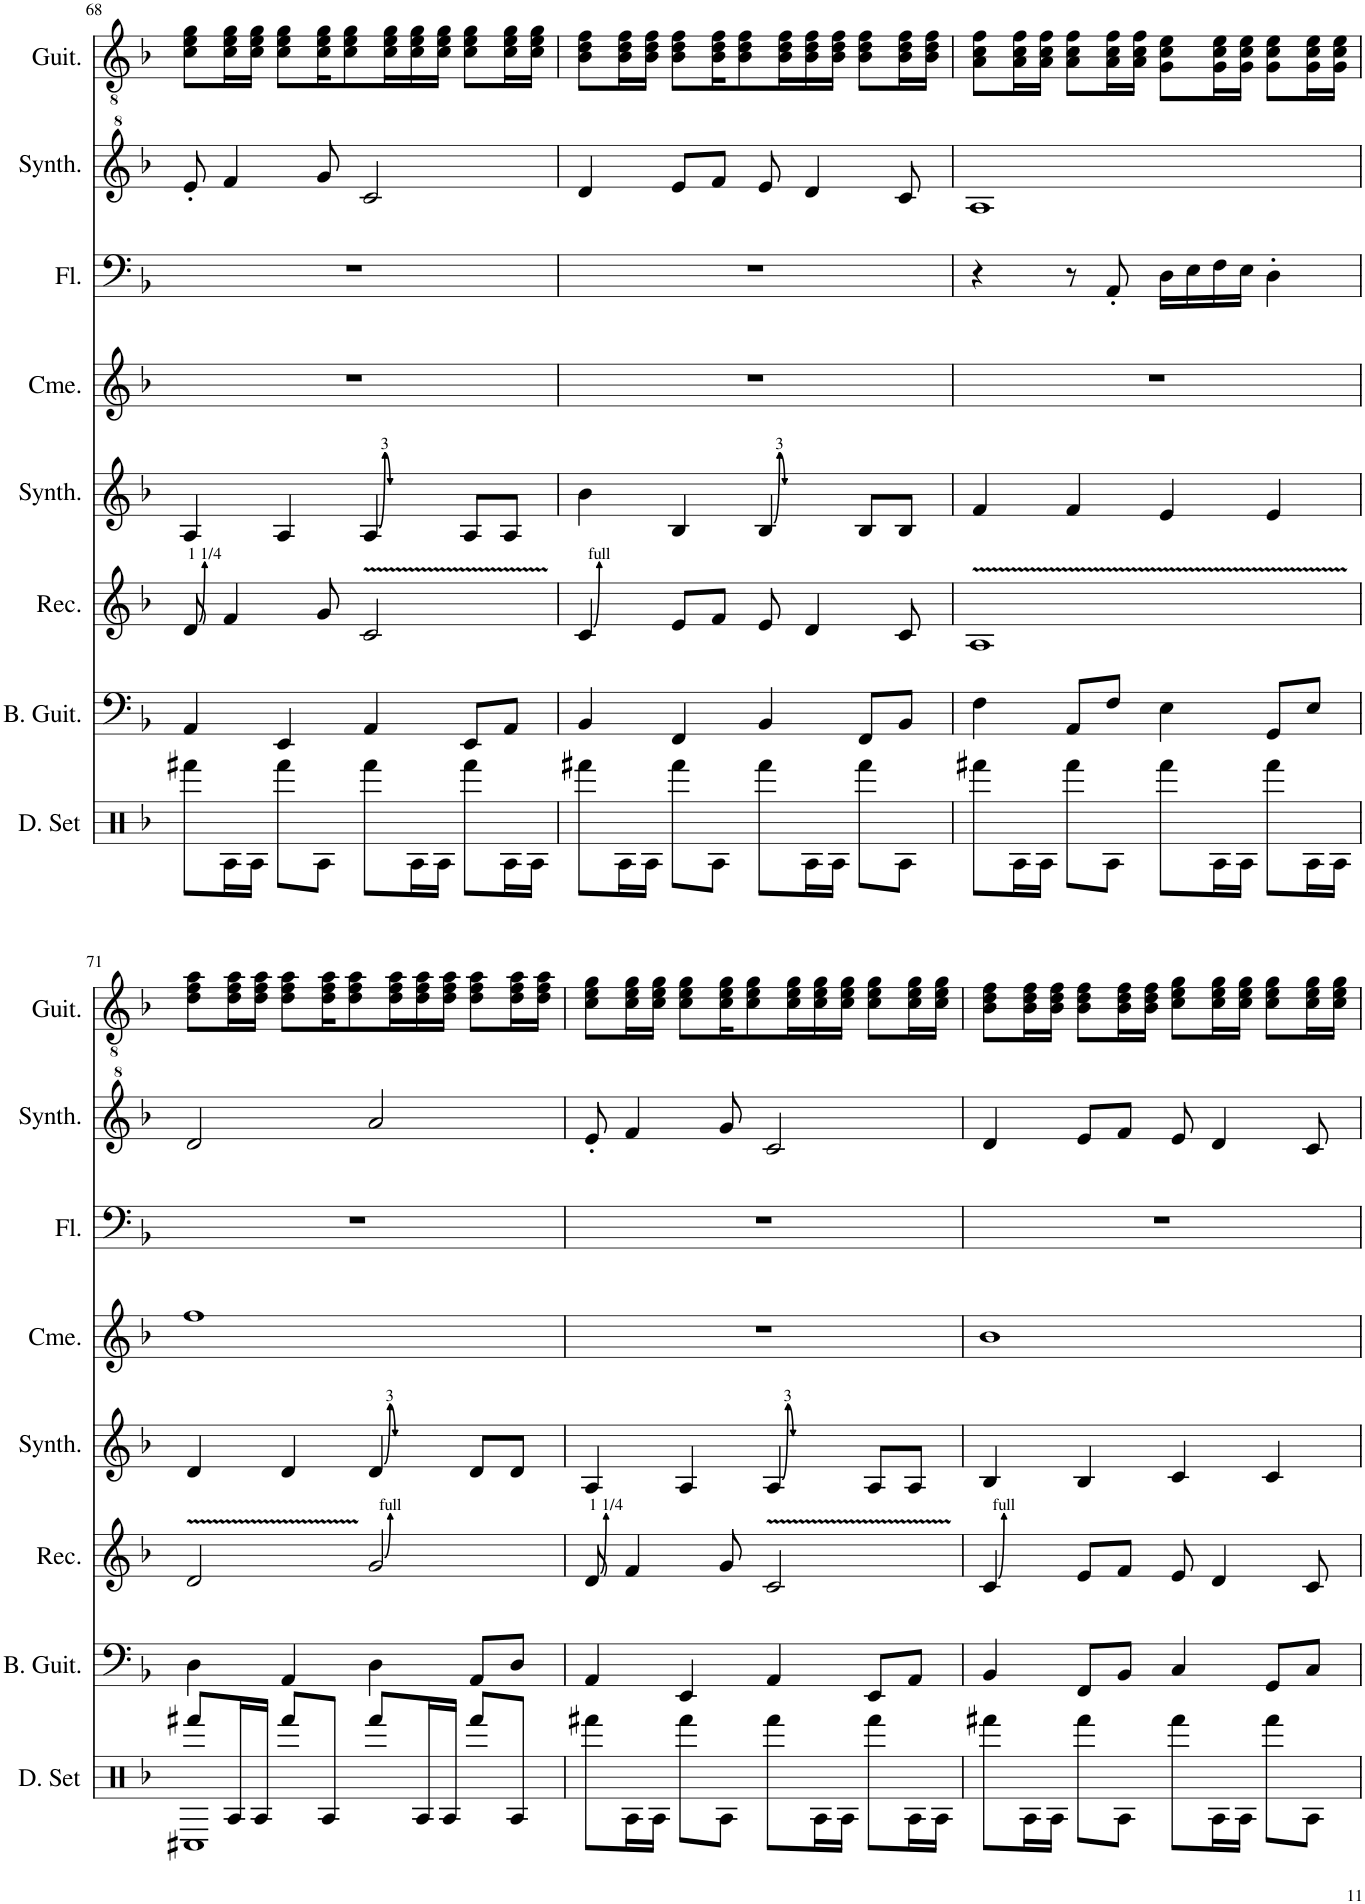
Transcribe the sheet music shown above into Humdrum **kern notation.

**kern	**kern	**kern	**kern	**kern	**kern	**kern	**kern
*part8	*part7	*part6	*part5	*part4	*part3	*part2	*part1
*staff8	*staff7	*staff6	*staff5	*staff4	*staff3	*staff2	*staff1
*I"ドラムセット	*I"ベース	*I"リコーダー	*I"エフェクト シンセサイザー	*I"チャイム	*I"フルート	*I"ブラス シンセサイザー	*I"アコースティックギター
!!LO:PB:g=z
*clefX	*clefF4	*clefG2	*clefG2	*clefG2	*clefF4	*clefG^2	*clefGv2
*	*Trd7c12	*	*	*	*	*	*
*k[b-]	*k[b-]	*k[b-]	*k[b-]	*k[b-]	*k[b-]	*k[b-]	*k[b-]
*M4/4	*M4/4	*M4/4	*M4/4	*M4/4	*M4/4	*M4/4	*M4/4
=68	=68	=68	=68	=68	=68	=68	=68
8fff#X\L	4AA/	8d/	4A/	1r	1r	8ee'/	8c\ 8e\ 8g\L
16A\L	.	4f/	.	.	.	4ff/	16c\ 16e\ 16g\L
16A\JJ	.	.	.	.	.	.	16c\ 16e\ 16g\JJ
8fff\L	4EE/	.	4A/	.	.	.	8c\ 8e\ 8g\L
8A\J	.	8g/	.	.	.	8gg/	16c\ 16e\ 16g\K
.	.	.	.	.	.	.	8c\ 8e\ 8g\
8fff\L	4AA/	2c/	4A/	.	.	2cc/	.
.	.	.	.	.	.	.	16c\ 16e\ 16g\L
16A\L	.	.	.	.	.	.	16c\ 16e\ 16g\
16A\JJ	.	.	.	.	.	.	16c\ 16e\ 16g\JJ
8fff\L	8EE/L	.	8A/L	.	.	.	8c\ 8e\ 8g\L
16A\L	8AA/J	.	8A/J	.	.	.	16c\ 16e\ 16g\L
16A\JJ	.	.	.	.	.	.	16c\ 16e\ 16g\JJ
=69	=69	=69	=69	=69	=69	=69	=69
8fff#X\L	4BB-/	4c/	4b-\	1r	1r	4dd/	8B-\ 8d\ 8f\L
16A\L	.	.	.	.	.	.	16B-\ 16d\ 16f\L
16A\JJ	.	.	.	.	.	.	16B-\ 16d\ 16f\JJ
8fff\L	4FF/	8e/L	4B-/	.	.	8ee/L	8B-\ 8d\ 8f\L
8A\J	.	8f/J	.	.	.	8ff/J	16B-\ 16d\ 16f\K
.	.	.	.	.	.	.	8B-\ 8d\ 8f\
8fff\L	4BB-/	8e/	4B-/	.	.	8ee/	.
.	.	.	.	.	.	.	16B-\ 16d\ 16f\L
16A\L	.	4d/	.	.	.	4dd/	16B-\ 16d\ 16f\
16A\JJ	.	.	.	.	.	.	16B-\ 16d\ 16f\JJ
8fff\L	8FF/L	.	8B-/L	.	.	.	8B-\ 8d\ 8f\L
8A\J	8BB-/J	8c/	8B-/J	.	.	8cc/	16B-\ 16d\ 16f\L
.	.	.	.	.	.	.	16B-\ 16d\ 16f\JJ
=70	=70	=70	=70	=70	=70	=70	=70
8fff#X\L	4F\	1A	4f/	1r	4r	1a	8A\ 8c\ 8f\L
16A\L	.	.	.	.	.	.	16A\ 16c\ 16f\L
16A\JJ	.	.	.	.	.	.	16A\ 16c\ 16f\JJ
8fff\L	8AA/L	.	4f/	.	8r	.	8A\ 8c\ 8f\L
8A\J	8F/J	.	.	.	8AA'/	.	16A\ 16c\ 16f\L
.	.	.	.	.	.	.	16A\ 16c\ 16f\JJ
8fff\L	4E\	.	4e/	.	16D\LL	.	8G\ 8c\ 8e\L
.	.	.	.	.	16E\	.	.
16A\L	.	.	.	.	16F\	.	16G\ 16c\ 16e\L
16A\JJ	.	.	.	.	16E\JJ	.	16G\ 16c\ 16e\JJ
8fff\L	8GG/L	.	4e/	.	4D'\	.	8G\ 8c\ 8e\L
16A\L	8E/J	.	.	.	.	.	16G\ 16c\ 16e\L
16A\JJ	.	.	.	.	.	.	16G\ 16c\ 16e\JJ
!!LO:LB:g=z
=71	=71	=71	=71	=71	=71	=71	=71
*^	*	*	*	*	*	*	*
8fff#X/L	1C#X	4D\	2d/	4d/	1ff	1r	2dd/	8d\ 8f\ 8a\L
16A/L	.	.	.	.	.	.	.	16d\ 16f\ 16a\L
16A/JJ	.	.	.	.	.	.	.	16d\ 16f\ 16a\JJ
8fff/L	.	4AA/	.	4d/	.	.	.	8d\ 8f\ 8a\L
8A/J	.	.	.	.	.	.	.	16d\ 16f\ 16a\K
.	.	.	.	.	.	.	.	8d\ 8f\ 8a\
8fff/L	.	4D\	2g/	4d/	.	.	2aa/	.
.	.	.	.	.	.	.	.	16d\ 16f\ 16a\L
16A/L	.	.	.	.	.	.	.	16d\ 16f\ 16a\
16A/JJ	.	.	.	.	.	.	.	16d\ 16f\ 16a\JJ
8fff/L	.	8AA/L	.	8d/L	.	.	.	8d\ 8f\ 8a\L
8A/J	.	8D/J	.	8d/J	.	.	.	16d\ 16f\ 16a\L
.	.	.	.	.	.	.	.	16d\ 16f\ 16a\JJ
*v	*v	*	*	*	*	*	*	*
=72	=72	=72	=72	=72	=72	=72	=72
8fff#X\L	4AA/	8d/	4A/	1r	1r	8ee'/	8c\ 8e\ 8g\L
16A\L	.	4f/	.	.	.	4ff/	16c\ 16e\ 16g\L
16A\JJ	.	.	.	.	.	.	16c\ 16e\ 16g\JJ
8fff\L	4EE/	.	4A/	.	.	.	8c\ 8e\ 8g\L
8A\J	.	8g/	.	.	.	8gg/	16c\ 16e\ 16g\K
.	.	.	.	.	.	.	8c\ 8e\ 8g\
8fff\L	4AA/	2c/	4A/	.	.	2cc/	.
.	.	.	.	.	.	.	16c\ 16e\ 16g\L
16A\L	.	.	.	.	.	.	16c\ 16e\ 16g\
16A\JJ	.	.	.	.	.	.	16c\ 16e\ 16g\JJ
8fff\L	8EE/L	.	8A/L	.	.	.	8c\ 8e\ 8g\L
16A\L	8AA/J	.	8A/J	.	.	.	16c\ 16e\ 16g\L
16A\JJ	.	.	.	.	.	.	16c\ 16e\ 16g\JJ
=73	=73	=73	=73	=73	=73	=73	=73
8fff#X\L	4BB-/	4c/	4B-/	1b-	1r	4dd/	8B-\ 8d\ 8f\L
16A\L	.	.	.	.	.	.	16B-\ 16d\ 16f\L
16A\JJ	.	.	.	.	.	.	16B-\ 16d\ 16f\JJ
8fff\L	8FF/L	8e/L	4B-/	.	.	8ee/L	8B-\ 8d\ 8f\L
8A\J	8BB-/J	8f/J	.	.	.	8ff/J	16B-\ 16d\ 16f\L
.	.	.	.	.	.	.	16B-\ 16d\ 16f\JJ
8fff\L	4C/	8e/	4c/	.	.	8ee/	8c\ 8e\ 8g\L
16A\L	.	4d/	.	.	.	4dd/	16c\ 16e\ 16g\L
16A\JJ	.	.	.	.	.	.	16c\ 16e\ 16g\JJ
8fff\L	8GG/L	.	4c/	.	.	.	8c\ 8e\ 8g\L
8A\J	8C/J	8c/	.	.	.	8cc/	16c\ 16e\ 16g\L
.	.	.	.	.	.	.	16c\ 16e\ 16g\JJ
=	=	=	=	=	=	=	=
*-	*-	*-	*-	*-	*-	*-	*-
